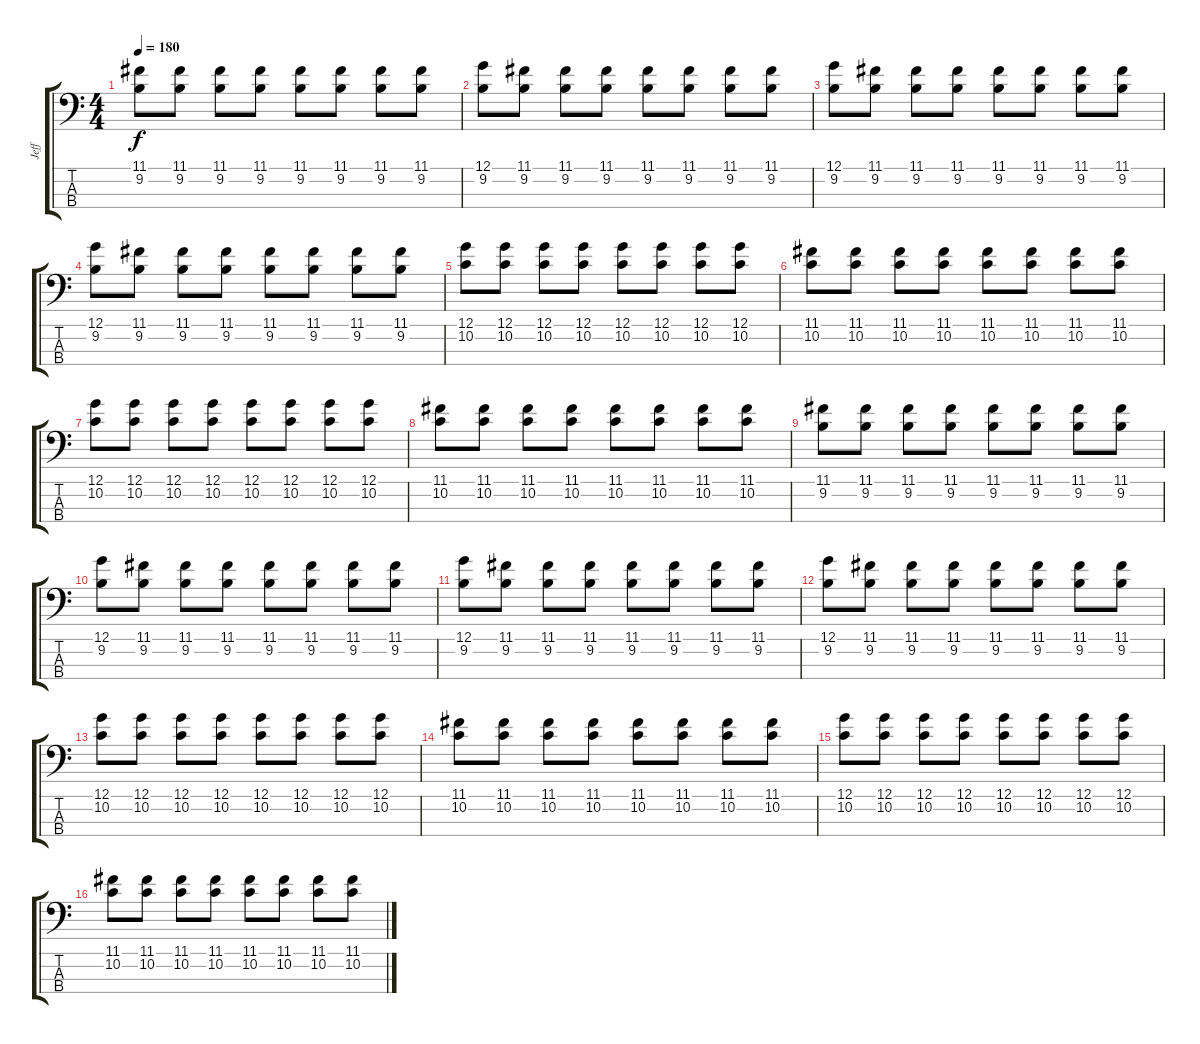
\track ("Jeff" "Jeff") {instrument electricbassfinger}
\staff {score tabs}
\tuning (G2 D2 A1 E1) {hide}
\ts (4 4)
\tempo 180
\clef f4
\ks c
(11.1 9.2).8{dy f} (11.1 9.2).8 (11.1 9.2).8 (11.1 9.2).8 (11.1 9.2).8 (11.1 9.2).8 (11.1 9.2).8 (11.1 9.2).8 |
(12.1 9.2).8 (11.1 9.2).8 (11.1 9.2).8 (11.1 9.2).8 (11.1 9.2).8 (11.1 9.2).8 (11.1 9.2).8 (11.1 9.2).8 |
(12.1 9.2).8 (11.1 9.2).8 (11.1 9.2).8 (11.1 9.2).8 (11.1 9.2).8 (11.1 9.2).8 (11.1 9.2).8 (11.1 9.2).8 |
(12.1 9.2).8 (11.1 9.2).8 (11.1 9.2).8 (11.1 9.2).8 (11.1 9.2).8 (11.1 9.2).8 (11.1 9.2).8 (11.1 9.2).8 |
(12.1 10.2).8 (12.1 10.2).8 (12.1 10.2).8 (12.1 10.2).8 (12.1 10.2).8 (12.1 10.2).8 (12.1 10.2).8 (12.1 10.2).8 |
(11.1 10.2).8 (11.1 10.2).8 (11.1 10.2).8 (11.1 10.2).8 (11.1 10.2).8 (11.1 10.2).8 (11.1 10.2).8 (11.1 10.2).8 |
(12.1 10.2).8 (12.1 10.2).8 (12.1 10.2).8 (12.1 10.2).8 (12.1 10.2).8 (12.1 10.2).8 (12.1 10.2).8 (12.1 10.2).8 |
(11.1 10.2).8 (11.1 10.2).8 (11.1 10.2).8 (11.1 10.2).8 (11.1 10.2).8 (11.1 10.2).8 (11.1 10.2).8 (11.1 10.2).8 |
(11.1 9.2).8 (11.1 9.2).8 (11.1 9.2).8 (11.1 9.2).8 (11.1 9.2).8 (11.1 9.2).8 (11.1 9.2).8 (11.1 9.2).8 |
(12.1 9.2).8 (11.1 9.2).8 (11.1 9.2).8 (11.1 9.2).8 (11.1 9.2).8 (11.1 9.2).8 (11.1 9.2).8 (11.1 9.2).8 |
(12.1 9.2).8 (11.1 9.2).8 (11.1 9.2).8 (11.1 9.2).8 (11.1 9.2).8 (11.1 9.2).8 (11.1 9.2).8 (11.1 9.2).8 |
(12.1 9.2).8 (11.1 9.2).8 (11.1 9.2).8 (11.1 9.2).8 (11.1 9.2).8 (11.1 9.2).8 (11.1 9.2).8 (11.1 9.2).8 |
(12.1 10.2).8 (12.1 10.2).8 (12.1 10.2).8 (12.1 10.2).8 (12.1 10.2).8 (12.1 10.2).8 (12.1 10.2).8 (12.1 10.2).8 |
(11.1 10.2).8 (11.1 10.2).8 (11.1 10.2).8 (11.1 10.2).8 (11.1 10.2).8 (11.1 10.2).8 (11.1 10.2).8 (11.1 10.2).8 |
(12.1 10.2).8 (12.1 10.2).8 (12.1 10.2).8 (12.1 10.2).8 (12.1 10.2).8 (12.1 10.2).8 (12.1 10.2).8 (12.1 10.2).8 |
(11.1 10.2).8 (11.1 10.2).8 (11.1 10.2).8 (11.1 10.2).8 (11.1 10.2).8 (11.1 10.2).8 (11.1 10.2).8 (11.1 10.2).8
